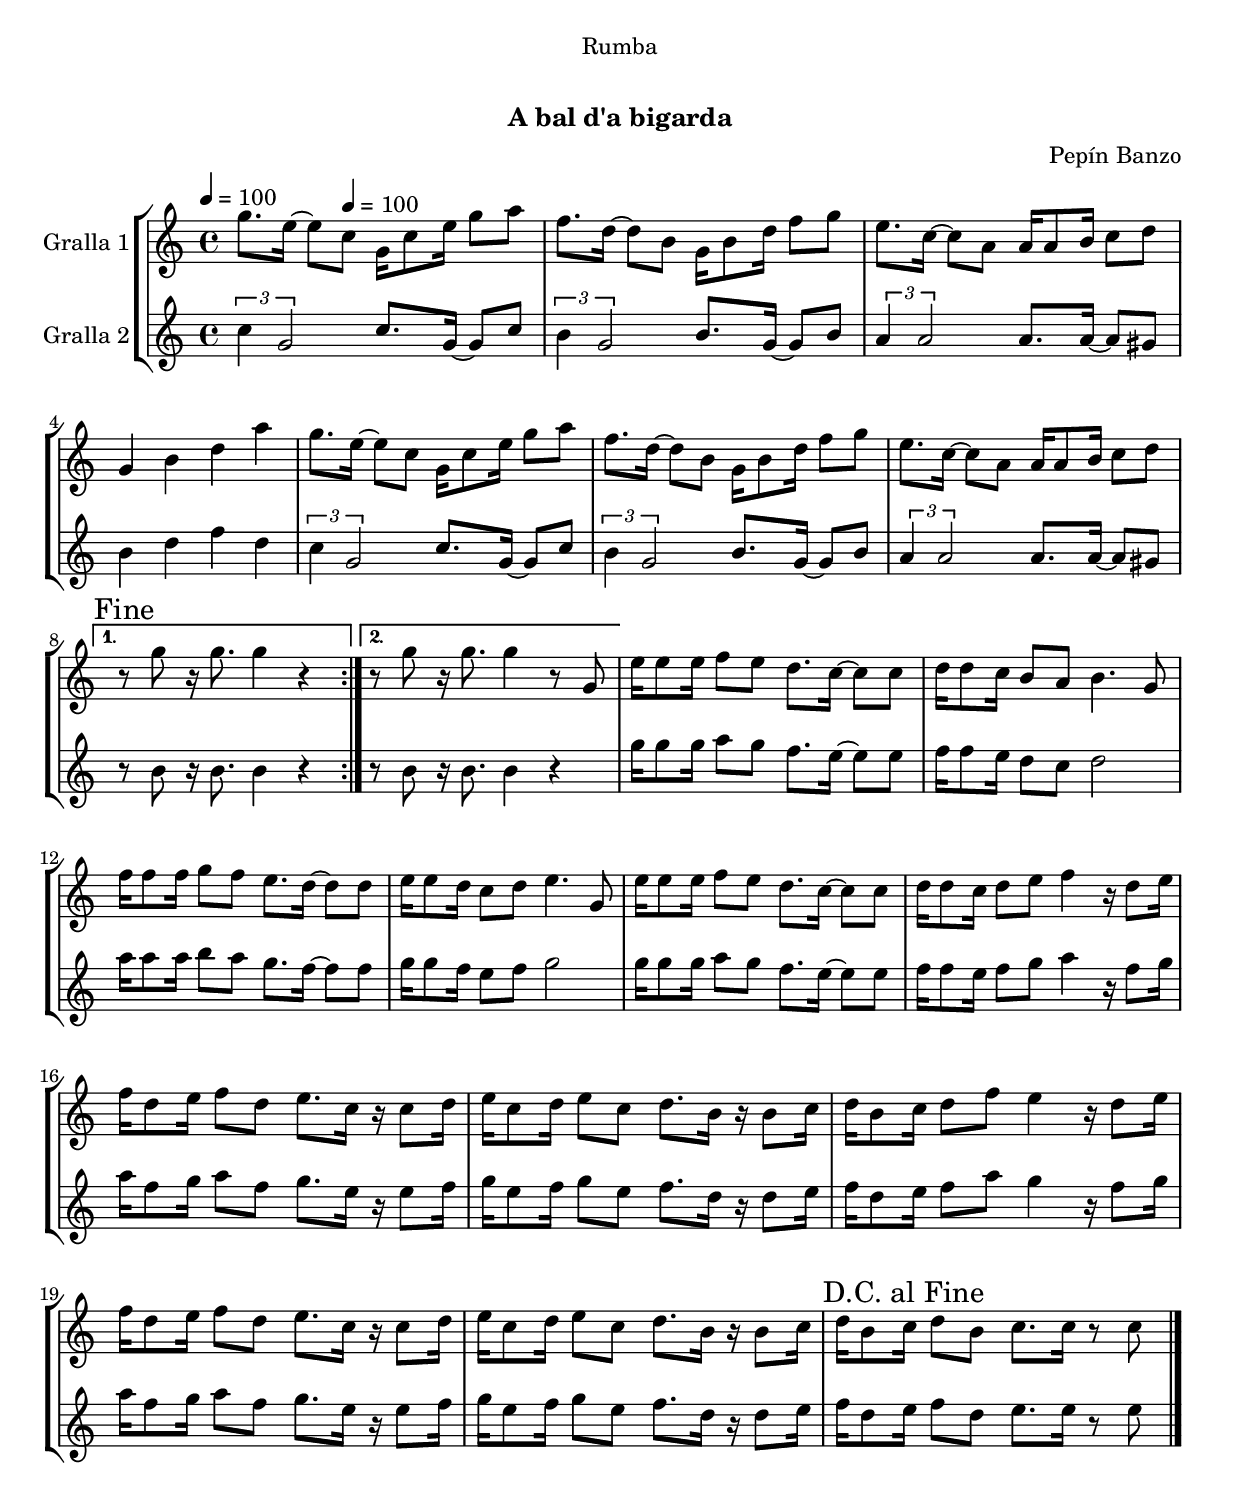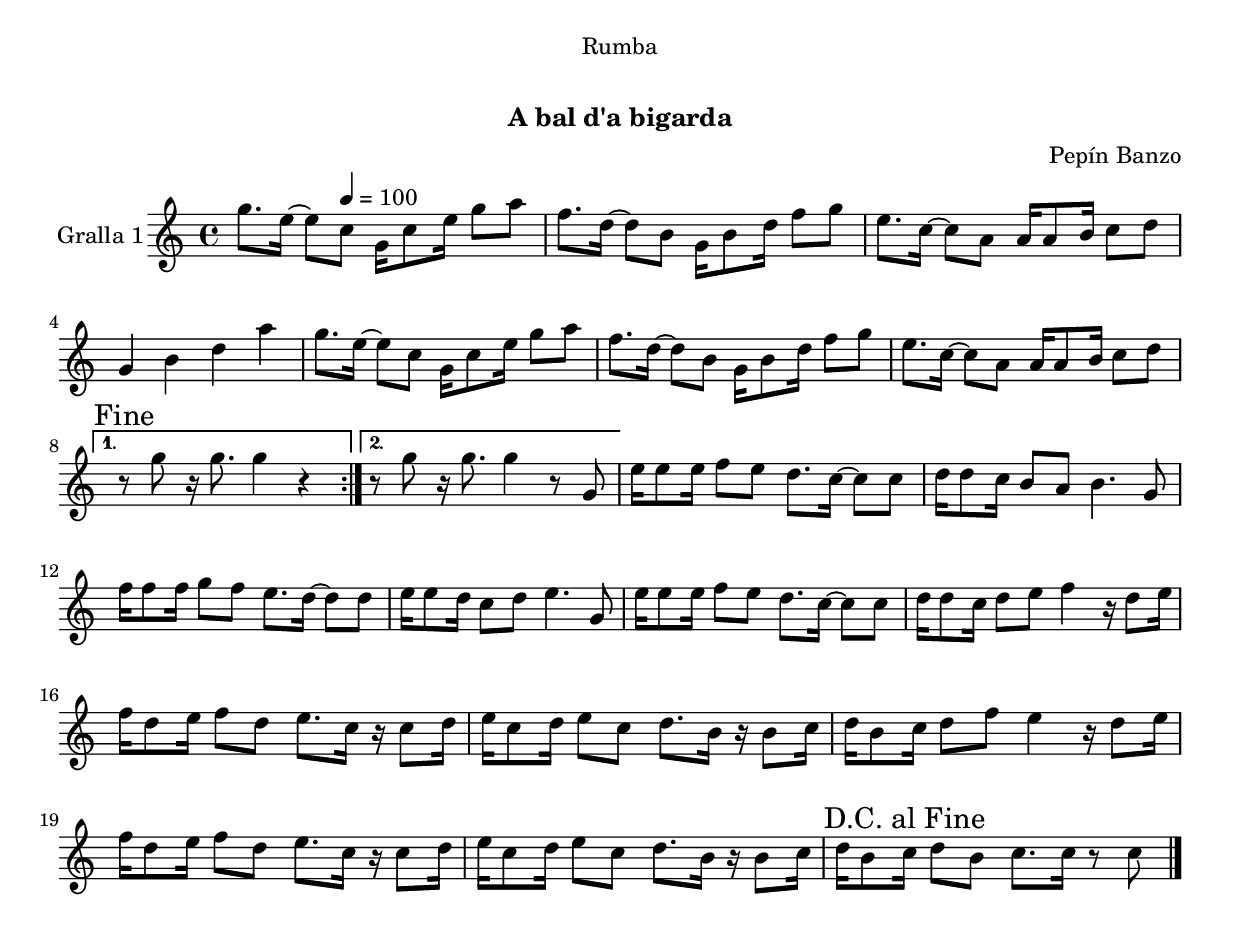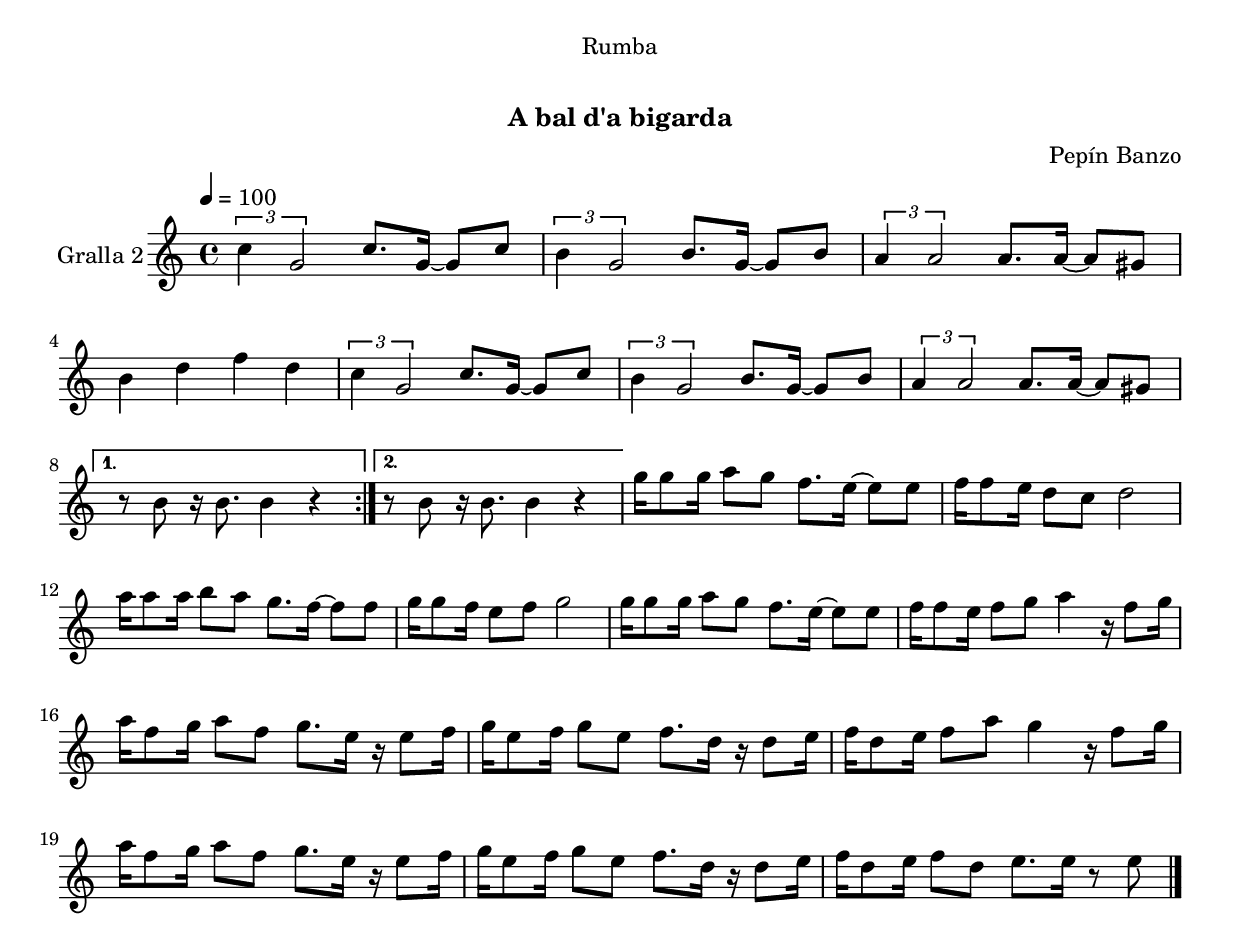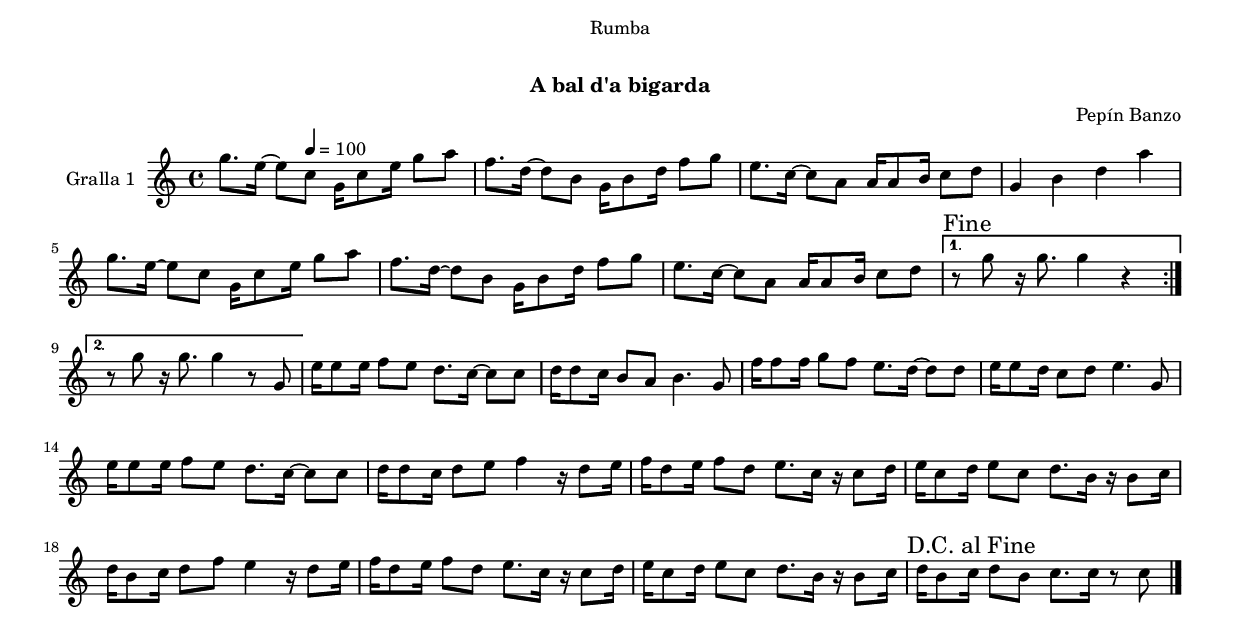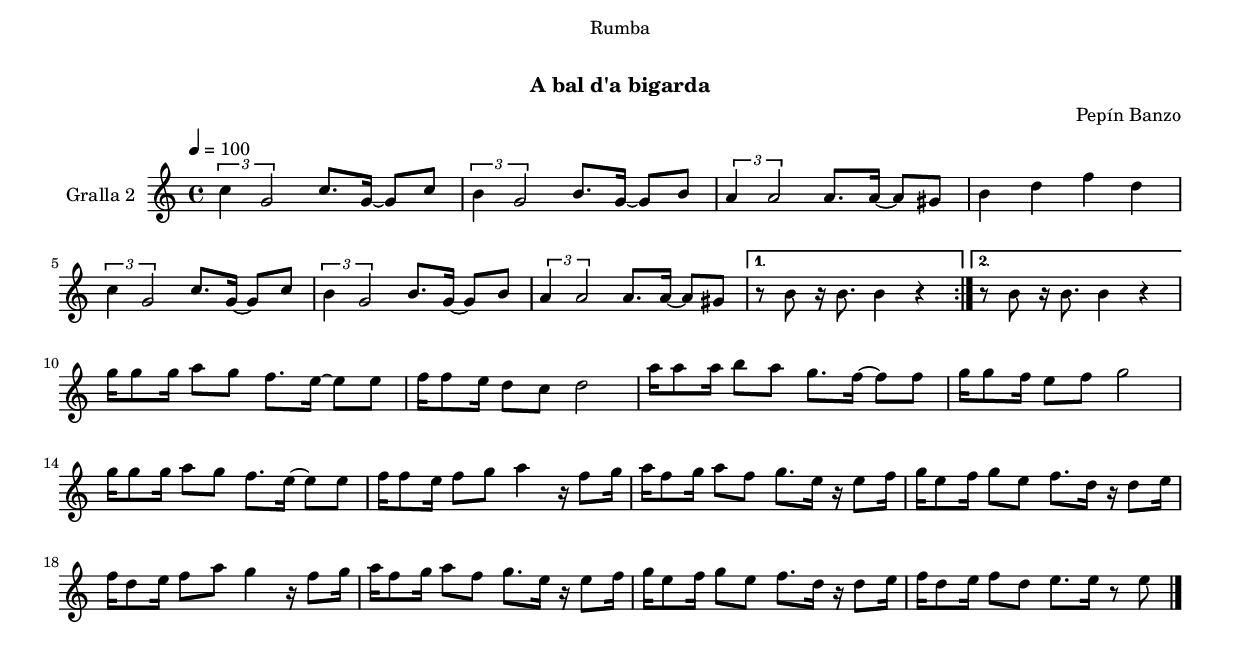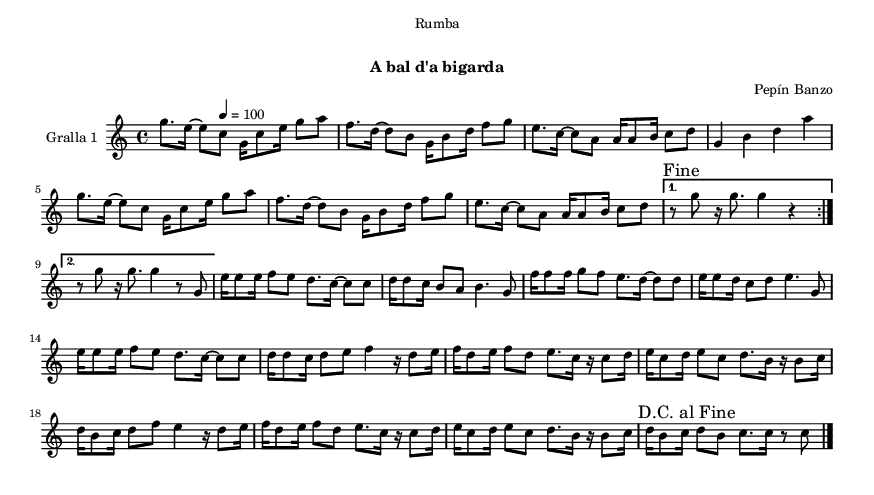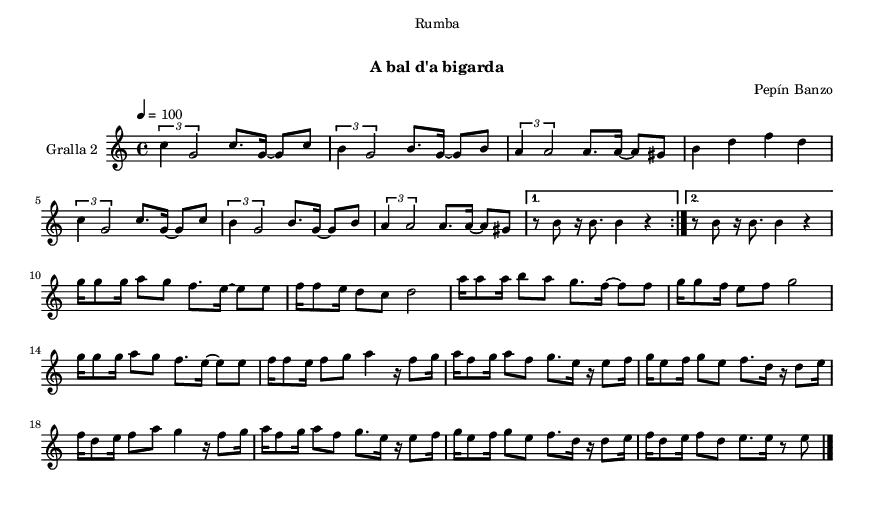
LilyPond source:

\version "2.16.0"

\header {
  dedication="Rumba"
  title="  "
  subtitle="A bal d'a bigarda"
  subsubtitle=""
  poet=""
  meter=""
  piece=""
  composer="Pepín Banzo"
  arranger=""
  opus=""
  instrument=""
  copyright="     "
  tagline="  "
}

liniaroAa =
\relative g''
{
  \clef treble
  \key c \major
  \time 4/4
  \repeat volta 2 { g8. e16 ~ e8 \tempo 4 = 100 c g16 c8 e16 g8 a  |
  f8. d16 ~ d8 b g16 b8 d16 f8 g  |
  e8. c16 ~ c8 a a16 a8 b16 c8 d  |
  g,4 b d a'  |
  %05
  g8. e16 ~ e8 c g16 c8 e16 g8 a  |
  f8. d16 ~ d8 b g16 b8 d16 f8 g  |
  e8. c16 ~ c8 a a16 a8 b16 c8 d }
  \alternative { { \mark "Fine" r8 g r16 g8. g4 r }
  { r8 g r16 g8. g4 r8 g, } }
  %10
  e'16 e8 e16 f8 e d8. c16 ~ c8 c  |
  d16 d8 c16 b8 a b4. g8  |
  f'16 f8 f16 g8 f e8. d16 ~ d8 d  |
  e16 e8 d16 c8 d e4. g,8  |
  e'16 e8 e16 f8 e d8. c16 ~ c8 c  |
  %15
  d16 d8 c16 d8 e f4 r16 d8 e16  |
  f16 d8 e16 f8 d e8. c16 r c8 d16  |
  e16 c8 d16 e8 c d8. b16 r b8 c16  |
  d16 b8 c16 d8 f e4 r16 d8 e16  |
  f16 d8 e16 f8 d e8. c16 r c8 d16  |
  %20
  e16 c8 d16 e8 c d8. b16 r b8 c16  |
  \mark "D.C. al Fine" d16 b8 c16 d8 b c8. c16 r8 c  \bar "|."
}

liniaroAb =
\relative c''
{
  \tempo 4 = 100
  \clef treble
  \key c \major
  \time 4/4
  \repeat volta 2 { \times 2/3 { c4 g2 } c8. g16 ~ g8 c  |
  \times 2/3 { b4 g2 } b8. g16 ~ g8 b  |
  \times 2/3 { a4 a2 } a8. a16 ~ a8 gis  |
  b4 d f d  |
  %05
  \times 2/3 { c4 g2 } c8. g16 ~ g8 c  |
  \times 2/3 { b4 g2 } b8. g16 ~ g8 b  |
  \times 2/3 { a4 a2 } a8. a16 ~ a8 gis }
  \alternative { { r8 b r16 b8. b4 r }
  { r8 b r16 b8. b4 r } }
  %10
  g'16 g8 g16 a8 g f8. e16 ~ e8 e  |
  f16 f8 e16 d8 c d2  |
  a'16 a8 a16 b8 a g8. f16 ~ f8 f  |
  g16 g8 f16 e8 f g2  |
  g16 g8 g16 a8 g f8. e16 ~ e8 e  |
  %15
  f16 f8 e16 f8 g a4 r16 f8 g16  |
  a16 f8 g16 a8 f g8. e16 r e8 f16  |
  g16 e8 f16 g8 e f8. d16 r d8 e16  |
  f16 d8 e16 f8 a g4 r16 f8 g16  |
  a16 f8 g16 a8 f g8. e16 r e8 f16  |
  %20
  g16 e8 f16 g8 e f8. d16 r d8 e16  |
  f16 d8 e16 f8 d e8. e16 r8 e  \bar "|."
}

\book {

\paper {
  print-page-number = false
  #(set-paper-size "a4")
  #(layout-set-staff-size 20)
}

\bookpart {
  \score {
    \new StaffGroup {
      \override Score.RehearsalMark #'self-alignment-X = #LEFT
      <<
        \new Staff \with {instrumentName = #"Gralla 1" } \liniaroAa
        \new Staff \with {instrumentName = #"Gralla 2" } \liniaroAb
      >>
    }
    \layout {}
  }\score { \unfoldRepeats
    \new StaffGroup {
      \override Score.RehearsalMark #'self-alignment-X = #LEFT
      <<
        \new Staff \with {instrumentName = #"Gralla 1" } \liniaroAa
        \new Staff \with {instrumentName = #"Gralla 2" } \liniaroAb
      >>
    }
    \midi {}
  }
}

\bookpart {
  \header {}
  \score {
    \new StaffGroup {
      \override Score.RehearsalMark #'self-alignment-X = #LEFT
      <<
        \new Staff \with {instrumentName = #"Gralla 1" } \liniaroAa
      >>
    }
    \layout {}
  }\score { \unfoldRepeats
    \new StaffGroup {
      \override Score.RehearsalMark #'self-alignment-X = #LEFT
      <<
        \new Staff \with {instrumentName = #"Gralla 1" } \liniaroAa
      >>
    }
    \midi {}
  }
}

\bookpart {
  \header {}
  \score {
    \new StaffGroup {
      \override Score.RehearsalMark #'self-alignment-X = #LEFT
      <<
        \new Staff \with {instrumentName = #"Gralla 2" } \liniaroAb
      >>
    }
    \layout {}
  }\score { \unfoldRepeats
    \new StaffGroup {
      \override Score.RehearsalMark #'self-alignment-X = #LEFT
      <<
        \new Staff \with {instrumentName = #"Gralla 2" } \liniaroAb
      >>
    }
    \midi {}
  }
}

}

\book {

\paper {
  print-page-number = false
  #(set-paper-size "a5landscape")
  #(layout-set-staff-size 16)
  #(define output-suffix "a5")
}

\bookpart {
  \header {}
  \score {
    \new StaffGroup {
      \override Score.RehearsalMark #'self-alignment-X = #LEFT
      <<
        \new Staff \with {instrumentName = #"Gralla 1" } \liniaroAa
      >>
    }
    \layout {}
  }
}

\bookpart {
  \header {}
  \score {
    \new StaffGroup {
      \override Score.RehearsalMark #'self-alignment-X = #LEFT
      <<
        \new Staff \with {instrumentName = #"Gralla 2" } \liniaroAb
      >>
    }
    \layout {}
  }
}

}

\book {

\paper {
  print-page-number = false
  #(set-paper-size "a6landscape")
  #(layout-set-staff-size 12)
  #(define output-suffix "a6")
}

\bookpart {
  \header {}
  \score {
    \new StaffGroup {
      \override Score.RehearsalMark #'self-alignment-X = #LEFT
      <<
        \new Staff \with {instrumentName = #"Gralla 1" } \liniaroAa
      >>
    }
    \layout {}
  }
}

\bookpart {
  \header {}
  \score {
    \new StaffGroup {
      \override Score.RehearsalMark #'self-alignment-X = #LEFT
      <<
        \new Staff \with {instrumentName = #"Gralla 2" } \liniaroAb
      >>
    }
    \layout {}
  }
}

}

